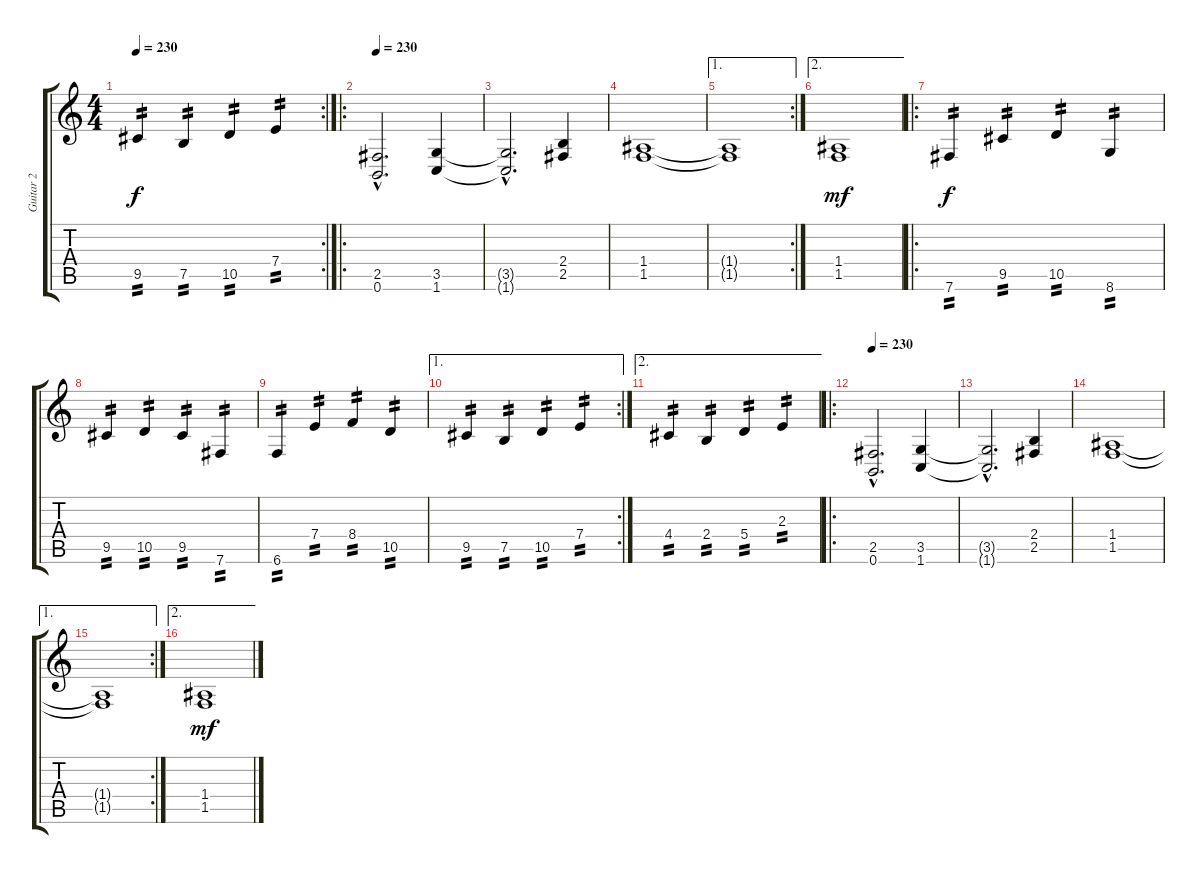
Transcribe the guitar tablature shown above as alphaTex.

\track ("Guitar 2" "Guitar 2") {instrument distortionguitar}
\staff {score tabs}
\tuning (B3 Ab3 D3 A2 E2 B1) {hide}
\rc 2
\ts (4 4)
\tempo 230
\clef g2
\ks c
9.5.4{tp 2 dy f} 7.5.4{tp 2} 10.5.4{tp 2} 7.4.4{tp 2} |
\ro
\tempo 230
(2.5{hac} 0.6{hac}).2{d} (3.5 1.6).4 |
(3.5{hac t} 1.6{hac t}).2{d} (2.4 2.5).4 |
(1.4 1.5).1 |
\ae 1
\rc 2
(1.4{t} 1.5{t}).1 |
\ae 2
(1.4 1.5).1{dy mf} |
\ro
7.6.4{tp 2 dy f} 9.5.4{tp 2} 10.5.4{tp 2} 8.6.4{tp 2} |
9.5.4{tp 2} 10.5.4{tp 2} 9.5.4{tp 2} 7.6.4{tp 2} |
6.6.4{tp 2} 7.4.4{tp 2} 8.4.4{tp 2} 10.5.4{tp 2} |
\ae 1
\rc 2
9.5.4{tp 2} 7.5.4{tp 2} 10.5.4{tp 2} 7.4.4{tp 2} |
\ae 2
4.4.4{tp 2} 2.4.4{tp 2} 5.4.4{tp 2} 2.3.4{tp 2} |
\ro
\tempo 230
(2.5{hac} 0.6{hac}).2{d} (3.5 1.6).4 |
(3.5{hac t} 1.6{hac t}).2{d} (2.4 2.5).4 |
(1.4 1.5).1 |
\ae 1
\rc 2
(1.4{t} 1.5{t}).1 |
\ae 2
(1.4 1.5).1{dy mf}
